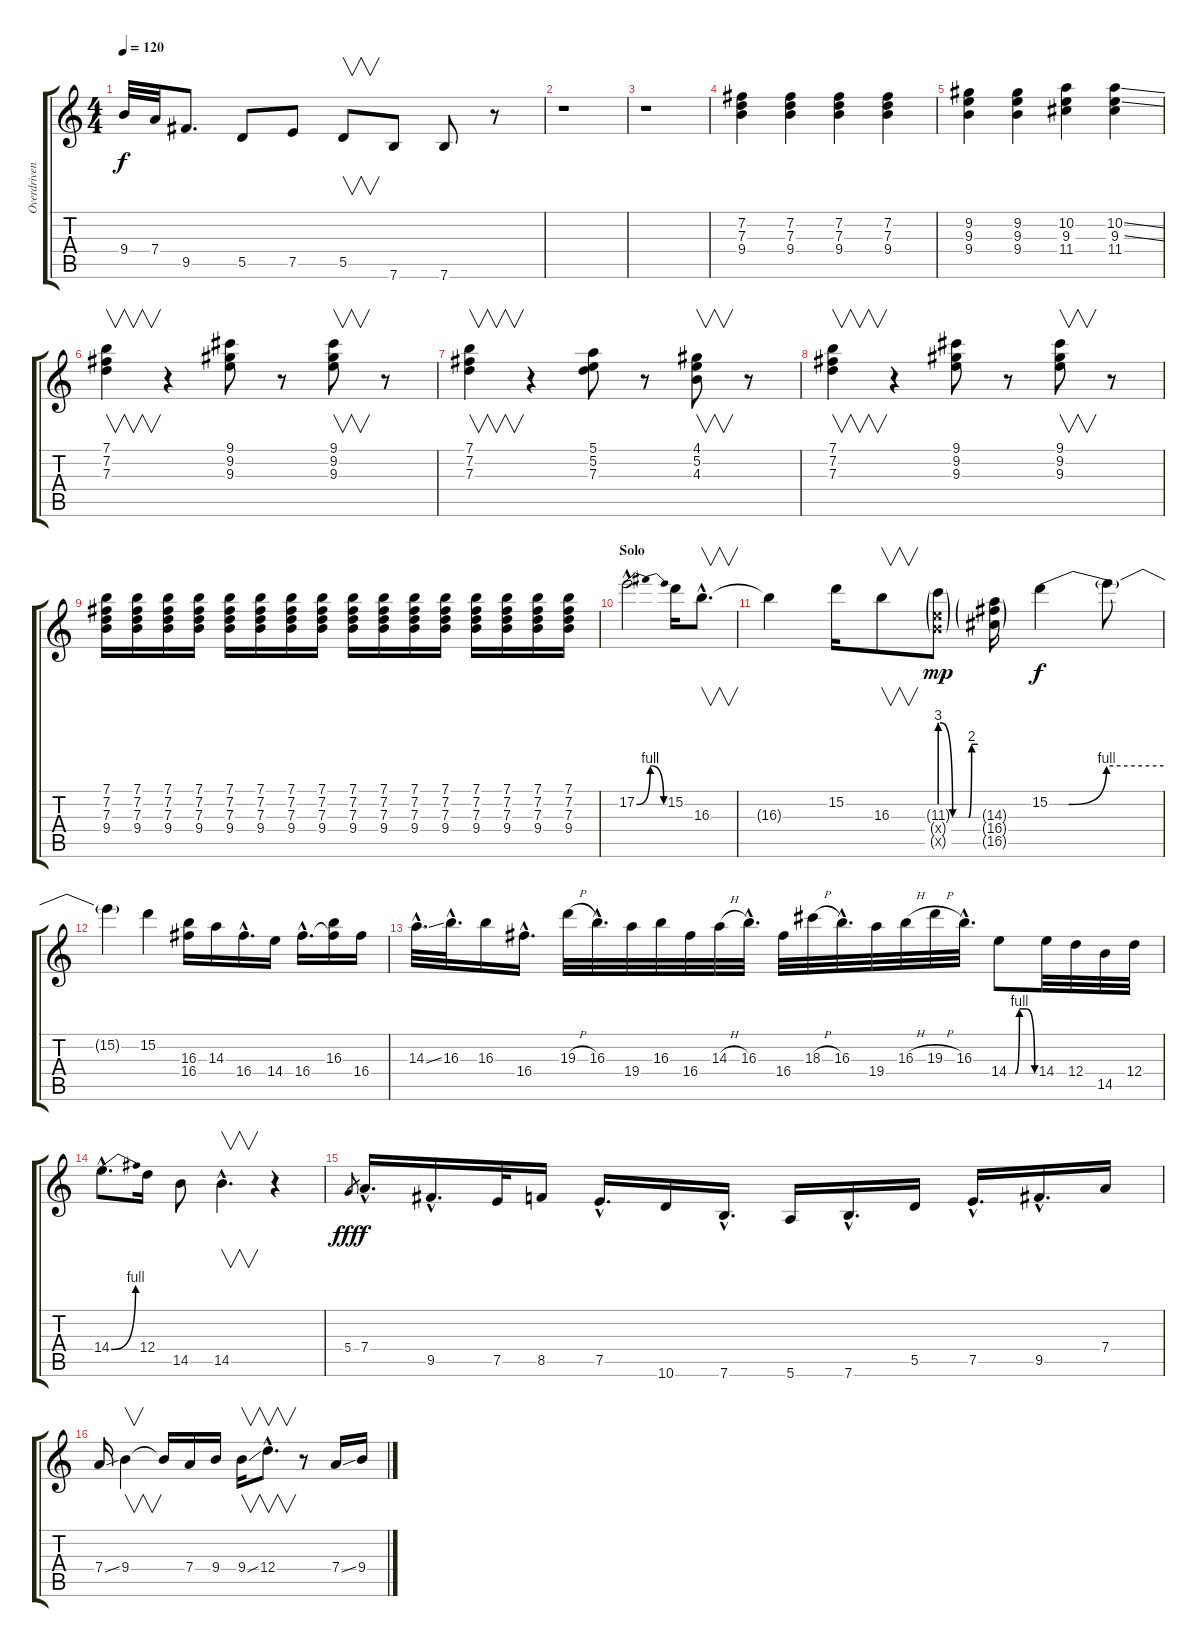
\track ("Overdriven Guitar" "Overdriven") {instrument overdrivenguitar}
\staff {score tabs}
\tuning (E4 B3 G3 D3 A2 E2) {hide}
\ts (4 4)
\tempo 120
\clef g2
\ks c
9.4.32{dy f} 7.4.32 9.5.8{d} 5.5.8 7.5.8 5.5.8{v} 7.6.8 7.6.8 r.8 |
r.1 |
r.1 |
(7.2 7.3 9.4).4 (7.2 7.3 9.4).4 (7.2 7.3 9.4).4 (7.2 7.3 9.4).4 |
(9.2 9.3 9.4).4 (9.2 9.3 9.4).4 (10.2 9.3 11.4).4 (10.2{ss} 9.3{ss} 11.4).4 |
(7.1 7.2 7.3).4{v} r.4 (9.1 9.2 9.3).8 r.8 (9.1 9.2 9.3).8{v} r.8 |
(7.1 7.2 7.3).4{v} r.4 (5.1 5.2 7.3).8 r.8 (4.1 5.2 4.3).8{v} r.8 |
(7.1 7.2 7.3).4{v} r.4 (9.1 9.2 9.3).8 r.8 (9.1 9.2 9.3).8{v} r.8 |
(7.1 7.2 7.3 9.4).16 (7.1 7.2 7.3 9.4).16 (7.1 7.2 7.3 9.4).16 (7.1 7.2 7.3 9.4).16 (7.1 7.2 7.3 9.4).16 (7.1 7.2 7.3 9.4).16 (7.1 7.2 7.3 9.4).16 (7.1 7.2 7.3 9.4).16 (7.1 7.2 7.3 9.4).16 (7.1 7.2 7.3 9.4).16 (7.1 7.2 7.3 9.4).16 (7.1 7.2 7.3 9.4).16 (7.1 7.2 7.3 9.4).16 (7.1 7.2 7.3 9.4).16 (7.1 7.2 7.3 9.4).16 (7.1 7.2 7.3 9.4).16 |
\section ("" "Solo")
17.2{be (bendrelease 0 0 10 4 50 4 60 0) hac}.2{d} 15.2.16 16.3{hac}.8{v d} |
16.3{t}.4 15.2.16 16.3.8{v} (11.3{be (custom 0 12 20 0 45 0 50 8 60 8) g} 14.4{g x} 14.5{g x}).8{dy mp} (14.3{g} 16.4{g} 16.5{g}).16 15.2{be (custom 0 0 10 0 30 4 60 4)}.4{dy f} 15.2{t}.8 |
15.2{t}.4 15.2.4 (16.3 16.4).16 14.3.16 16.4{hac}.16{d} 14.4.16 16.4{hac}.16{d} (16.3 16.4{t}).16 16.4.16 |
14.3{ss hac}.32{d} 16.3{hac}.32{d} 16.3.16 16.4{hac}.16{d} 19.3{h}.32 16.3{hac}.32{d} 19.4.32 16.3.32 16.4.32 14.3{h}.32 16.3{hac}.32{d} 16.4.32 18.3{h}.32 16.3{hac}.32{d} 19.4.32 16.3{h}.32 19.3{h}.32 16.3{hac}.32{d} 14.4{be (custom 0 0 15 0 25 4 40 4 60 0)}.8 14.4.32 12.4.32 14.5.32 12.4.32 |
14.4{be (bend 0 0 60 4) hac}.8{d} 12.4.16 14.5.8 14.5{hac}.4{v d} r.4 |
5.4.8{gr dy fff} 7.4{hac}.16{d dy f} 9.5{hac}.16{d} 7.5.32 8.5.16 7.5{hac}.16{d} 10.6.16 7.6{hac}.16{d} 5.6.16 7.6{hac}.16{d} 5.5.16 7.5{hac}.16{d} 9.5{hac}.16{d} 7.4.16 |
7.4{ss}.16 9.4.4{v} 9.4{t}.16 7.4.16 9.4.16 9.4{ss}.16{v} 12.4{hac}.8{v d} r.8 7.4{ss}.16 9.4.16
